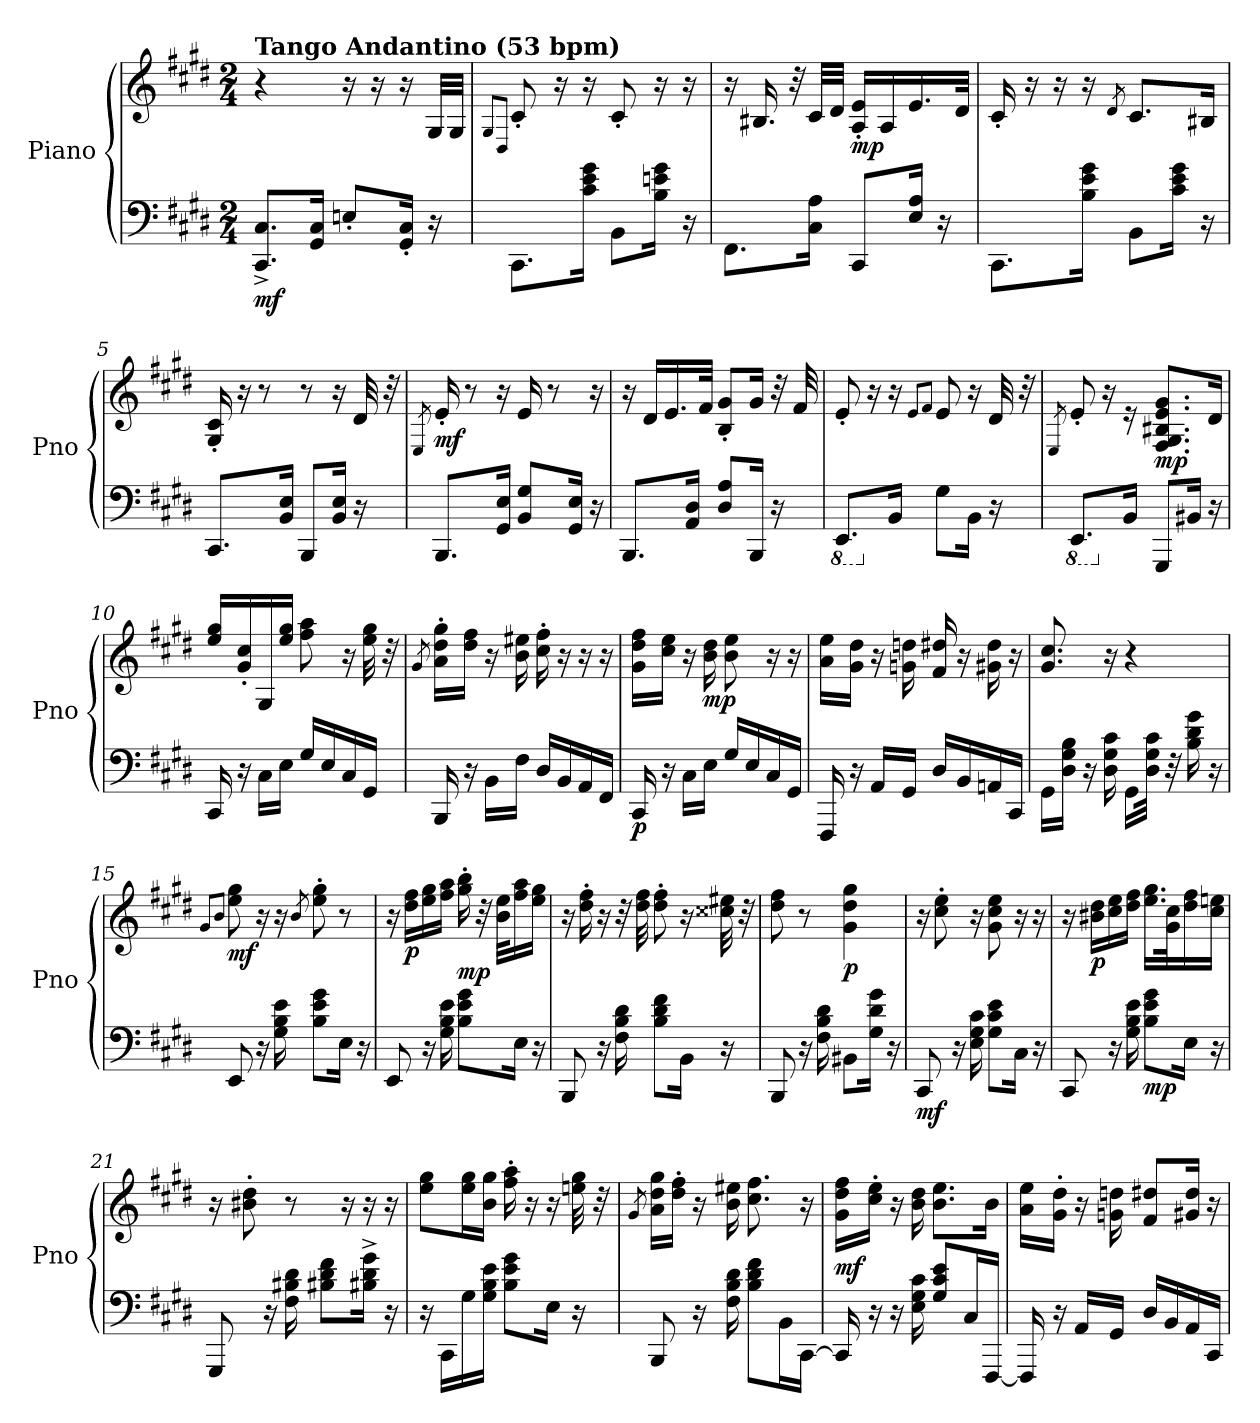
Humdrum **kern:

**kern	**kern	**dynam
*part1	*part1	*part1
*staff2	*staff1	*staff1/2
*I"Piano	*	*
*I'Pno	*	*
*clefF4	*clefG2	*
*k[f#c#g#d#]	*k[f#c#g#d#]	*
*M2/4	*M2/4	*
=1	=1	=1
!	!LO:TX:a:B:t=Tango Andantino (53 bpm)	!
!	!	!LO:DY:b=2
8.CC#/^ 8.C#/^L	4r	mf
16GG#/ 16C#/Jk	.	.
8En'/L	16r	.
.	16r	.
16GG#/' 16C#/'Jk	16r	.
16r	32G#/LLL	.
.	32G#/JJJ	.
=2	=2	=2
.	8qG#/L	.
.	8qD#/J	.
8.CC#\L	8c#'/	.
.	16r	.
16c#\ 16e\ 16g#\Jk	16r	.
8BB\L	8c#'/	.
16B\ 16en\ 16g#\Jk	16r	.
16r	16r	.
=3	=3	=3
8.FF#\L	16r	.
.	16.B#X/	.
.	32r	.
16C#\ 16A\Jk	32c#/LLL	.
.	32d#/JJJ	.
!	!	!LO:DY:b
8CC#/L	16A/' 16e/'LL	mp
.	16A/	.
16E/ 16A/Jk	16.e/	.
16r	.	.
.	32d#/JJk	.
=4	=4	=4
8.CC#\L	16c#'/	.
.	16r	.
.	16r	.
16B\ 16e\ 16g#\Jk	16r	.
.	8qd#/	.
8BB\L	8.c#/L	.
16c#\ 16e\ 16g#\Jk	.	.
16r	16B#X/Jk	.
=5	=5	=5
8.CC#/L	16G#/' 16c#/'	.
.	16r	.
.	8r	.
16BB/ 16E/Jk	.	.
8BBB/L	8r	.
16BB/ 16E/Jk	16r	.
16r	32d#/	.
.	32r	.
!!LO:LB:g=z
=6	=6	=6
.	8qE/	.
!	!	!LO:DY:b
8.BBB/L	16e'/	mf
.	8r	.
16GG#/ 16E/Jk	16r	.
8BB/ 8G#/L	16e/	.
.	8r	.
16GG#/ 16E/Jk	.	.
16r	16r	.
=7	=7	=7
8.BBB/L	16r	.
.	16d#/LL	.
.	16.e/	.
16AA/ 16D#/Jk	.	.
.	32f#/JJk	.
8D#/ 8A/L	8B/' 8g#/'L	.
16BBB/Jk	16g#/Jk	.
16r	32r	.
.	32f#/	.
=8	=8	=8
*8ba	*	*
8.EEE/L	8e'/	.
.	16r	.
*X8ba	*	*
16BB/Jk	16r	.
.	8qe/L	.
.	8qf#/J	.
8G#\L	8e/	.
16BB\Jk	16r	.
16r	32d#/	.
.	32r	.
=9	=9	=9
.	8qE/	.
*8ba	*	*
8.EEE/L	8e'/	.
.	16r	.
*X8ba	*	*
16BB/Jk	16re	.
!	!	!LO:DY:b
8GGG#/L	8.F#/ 8.G#/ 8.B#X/ 8.e/ 8.g#/L	mp
16BB#X/Jk	.	.
16r	16d#/Jk	.
=10	=10	=10
16CC#/	16ee/ 16gg#/LL	.
16r	16g#/' 16cc#/'	.
16C#\LL	16G#/	.
16E\JJ	16ee/ 16gg#/JJ	.
16G#/LL	8ff#\ 8aa\	.
16E/	.	.
16C#/	16r	.
16GG#/JJ	32ee\ 32gg#\	.
.	32r	.
!!LO:LB:g=z
=11	=11	=11
.	8qg#/	.
16BBB/	16a\' 16dd#\' 16gg#\'LL	.
16r	16dd#\ 16ff#\JJ	.
16BB\LL	16r	.
16F#\JJ	16b\ 16ee#X\	.
16D#/LL	16cc#\' 16ff#\'	.
16BB/	16r	.
16AA/	16r	.
16FF#/JJ	16r	.
=12	=12	=12
!	!	!LO:DY:b=2
16CC#/	16g#\ 16dd#\ 16ff#\LL	p
16r	16cc#\ 16ee\JJ	.
16C#\LL	16r	.
!	!	!LO:DY:b
16E\JJ	16b\ 16dd#\	mp
16G#/LL	8b\ 8ee\	.
16E/	.	.
16C#/	16r	.
16GG#/JJ	16r	.
=13	=13	=13
16FFF#/	16a\ 16ee\LL	.
16r	16g#\ 16dd#\JJ	.
16AA/LL	16r	.
16GG#/JJ	16gn\ 16ddn\	.
16D#/LL	16f#/ 16dd#X/	.
16BB/	16r	.
16AAn/	16g#X\ 16dd#\	.
16CC#/JJ	16r	.
=14	=14	=14
16GG#\LL	8.g#/ 8.cc#/	.
16D#\ 16G#\ 16B\JJ	.	.
16r	.	.
16D#\ 16G#\ 16c#\	16r	.
16GG#\LL	4r	.
32D#\ 32G#\ 32c#\JJk	.	.
32r	.	.
16B\ 16d#\ 16g#\	.	.
16r	.	.
=15	=15	=15
.	8qg#/L	.
.	8qb/J	.
!	!	!LO:DY:b
8EE/	8ee\ 8gg#\	mf
16r	16r	.
16G#\ 16B\ 16e\	16r	.
.	8qb/	.
8B\ 8e\ 8g#\L	8ee\' 8gg#\'	.
16E\Jk	8r	.
16r	.	.
!!LO:LB:g=z
=16	=16	=16
8EE/	16r	.
!	!	!LO:DY:b
.	16dd#\ 16ff#\LL	p
16r	16ee\ 16gg#\	.
16G#\ 16B\ 16e\	16ff#\ 16aa\JJ	.
!	!	!LO:DY:b
8B\ 8e\ 8g#\L	16gg#\' 16bb\'	mp
.	32r	.
.	32b\ 32ee\KLL	.
16E\Jk	16ff#\ 16aa\	.
16r	16ee\ 16gg#\JJ	.
=17	=17	=17
8BBB/	16r	.
.	16dd#\' 16ff#\'	.
16r	16r	.
16F#\ 16B\ 16d#\	32r	.
.	32dd#\ 32ff#\	.
8B\ 8d#\ 8f#\L	8dd#\' 8ff#\'	.
16BB\Jk	16r	.
16r	32cc##X\ 32ee#X\	.
.	32r	.
=18	=18	=18
8BBB/	8dd#\ 8ff#\	.
16r	8r	.
16F#\ 16B\ 16d#\	.	.
!	!	!LO:DY:b
8BB#X\L	4g#\ 4dd#\ 4gg#\	p
16G#\ 16d#\ 16g#\Jk	.	.
16r	.	.
=19	=19	=19
!	!	!LO:DY:b=2
8CC#/	16r	mf
.	8cc#\' 8ee\'	.
16r	.	.
16E\ 16G#\ 16c#\	16r	.
8G#\ 8c#\ 8e\L	8g#\ 8cc#\ 8ee\	.
16C#\Jk	16r	.
16r	16r	.
=20	=20	=20
8CC#/	16r	.
!	!	!LO:DY:b
.	16b#X\ 16dd#\LL	p
16r	16cc#\ 16ee\	.
16G#\ 16B\ 16e\	16dd#\ 16ff#\JJ	.
!	!	!LO:DY:b=2
8B\ 8e\ 8g#\L	16.ee\ 16.gg#\LL	mp
.	32g#\ 32cc#\K	.
16E\Jk	16dd#\ 16ff#\	.
16r	16cc#\ 16een\JJ	.
=21	=21	=21
8GGG#/	16r	.
.	8b#X\' 8dd#\'	.
16r	.	.
16F#\ 16B#X\ 16d#\	8r	.
8B#X\ 8d#\ 8f#\L	.	.
.	16r	.
16B#X\^ 16d#\^ 16g#\^Jk	16r	.
16r	16r	.
!!LO:PB:g=z
=22	=22	=22
16r	8ee\ 8gg#\L	.
16CC#\LL	.	.
16G#\	16ee\ 16gg#\L	.
16G#\ 16B\ 16e\JJ	16b\ 16gg#\JJ	.
8B\ 8e\ 8g#\L	16ff#\' 16aa\'	.
.	16r	.
16E\Jk	16r	.
16r	32een\ 32gg#\	.
.	32r	.
=23	=23	=23
.	8qg#/	.
8BBB/	16a\ 16dd#\ 16gg#\LL	.
.	16dd#\' 16ff#\'JJ	.
16r	16r	.
16F#\ 16B\ 16d#\	16b\ 16ee#X\	.
8B\ 8d#\ 8f#\L	8.cc#\ 8.ff#\	.
16BB\L	.	.
[16CC#\JJ	16r	.
=24	=24	=24
!	!	!LO:DY:b
16CC#/]	16g#\ 16dd#\ 16ff#\LL	mf
16r	16cc#\' 16ee\'JJ	.
16r	16r	.
16E\ 16G#\ 16c#\	16b\ 16dd#\	.
8G#/ 8c#/ 8e/L	8.b\ 8.ee\L	.
16C#/L	.	.
[16FFF#/JJ	16b\Jk	.
=25	=25	=25
16FFF#/]	16a\ 16ee\LL	.
16r	16g#\' 16dd#\'JJ	.
16AA/LL	16r	.
16GG#/JJ	16gn\ 16ddn\	.
16D#/LL	8f#/ 8dd#X/L	.
16BB/	.	.
16AA/	16g#X/ 16dd#/Jk	.
16CC#/JJ	16r	.
=	=	=
*-	*-	*-
